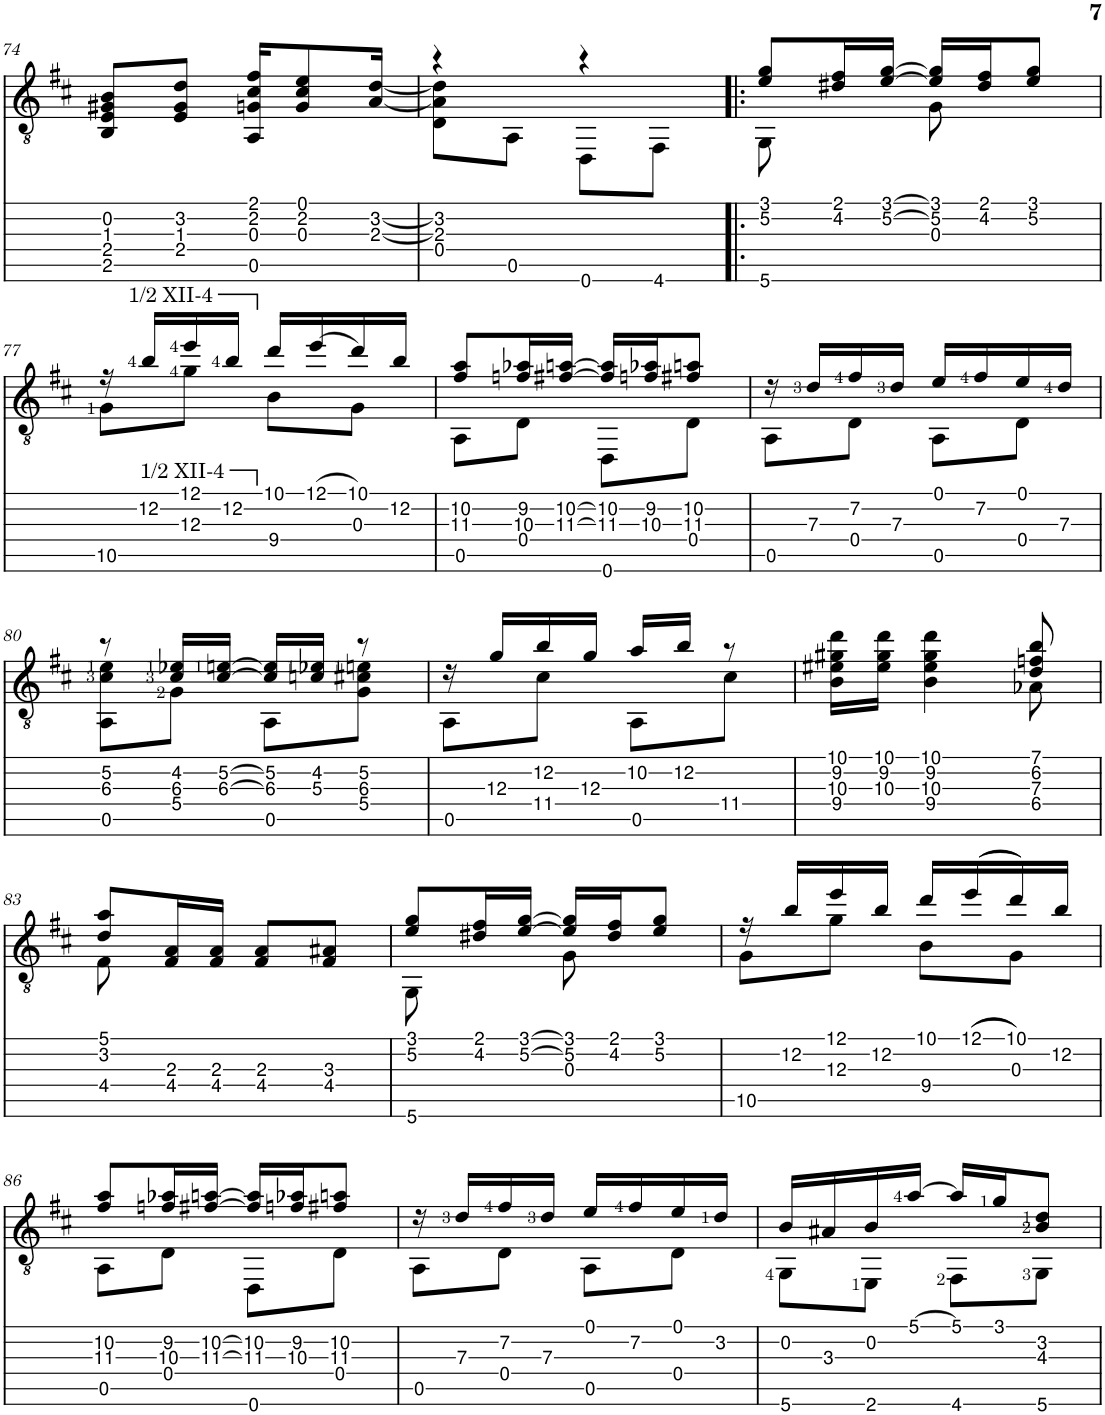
**kern	**kern
*part1	*part1
*staff2	*staff1
*I"Guitar	*
*I'Guit.	*
!!LO:PB:g=z
*clefGv2	*clefGv2
*k[f#c#]	*k[f#c#]
*M2/4	*M2/4
=74	=74
8BB/ 8E/ 8G#/ 8B/L	8BB/ 8E/ 8G#X/ 8B/L
8E/ 8G#/ 8d/J	8E/ 8G#/ 8d/J
16AA/ 16G/ 16c#/ 16f#/KL	16AA/ 16Gn/ 16c#/ 16f#/KL
8G/ 8c#/ 8e/	8G/ 8c#/ 8e/
[16A/ [16d/Jk	[16A/ [16d/Jk
=75	=75
*^	*^
4r	8D/ 8A]/ 8d]/L	4r	8D\ 8A\] 8d\]L
.	8AAJ	.	8AA\J
4r	8DDL	4r	8DD\L
.	8FF#J	.	8FF#\J
=76!|:	=76!|:	=76!|:	=76!|:
8e\ 8g\L	8GG	8e/ 8g/L	8GG\
16d#\ 16f#\L	8ryy	16d#X/ 16f#/L	8ryy
[16e\ [16g\JJ	.	[16e/ [16g/JJ	.
16e]\ 16g]\LL	8G	16e/] 16g/]LL	8G\
16d#\ 16f#\J	.	16d#/ 16f#/J	.
8e\ 8g\J	8ryy	8e/ 8g/J	8ryy
!!LO:LB:g=z	!!
=77	=77	=77	=77
16r	8GL	16r	8G\L
!	!	!LO:TX:a:t=1/2 XII-4	!
!LO:TX:a:t=1/2 XII-4	!	!	!
16bLL	.	16b/LL	.
16ee	8gJ	16ee/	8g\J
16bJJ	.	16b/JJ	.
16ddLL	8BL	16dd/LL	8B\L
16eeJ	.	(16ee/	.
16ddL	8GJ	16dd/)	8G\J
16bJJ	.	16b/JJ	.
=78	=78	=78	=78
8f#\ 8a\L	8AAL	8f#/ 8a/L	8AA\L
16f\ 16a-\L	8DJ	16fn/ 16a-X/L	8D\J
[16f#\ [16a\JJ	.	[16f#X/ [16an/JJ	.
16f#]\ 16a]\LL	8DDL	16f#/] 16a/]LL	8DD\L
16f\ 16a-\J	.	16fn/ 16a-X/J	.
8f#\ 8a\J	8DJ	8f#X/ 8an/J	8D\J
=79	=79	=79	=79
16r	8AAL	16r	8AA\L
16dLL	.	16d/LL	.
16f#	8DJ	16f#/	8D\J
16dJJ	.	16d/JJ	.
16eLL	8AAL	16e/LL	8AA\L
16f#J	.	16f#/	.
16eL	8DJ	16e/	8D\J
16dJJ	.	16d/JJ	.
!!LO:LB:g=z	!!
=80	=80	=80	=80
8r	8AA/ 8c#/ 8e/L	8r	8AA\ 8c#\ 8e\L
16c#\ 16e-\LL	8GJ	16c#/ 16e-X/LL	8G\J
[16c#\ [16e\JJ	.	[16c#/ [16en/JJ	.
16c#]\ 16e]\LL	8AAL	16c#/] 16e/]LL	8AA\L
16c\ 16e-\JJ	.	16cn/ 16e-X/JJ	.
8r	8G/ 8c#X/ 8en/J	8r	8G\ 8c#X\ 8en\J
=81	=81	=81	=81
16r	8AAL	16r	8AA\L
16gLL	.	16g/LL	.
16b	8c#J	16b/	8c#\J
16gJJ	.	16g/JJ	.
16aLL	8AAL	16a/LL	8AA\L
16bJJ	.	16b/JJ	.
8r	8c#J	8r	8c#\J
=82	=82	=82	=82
16B\ 16e#\ 16g#\ 16dd\LL	4.ryy	16B\ 16e#X\ 16g#X\ 16dd\LL	4.ryy
16e#\ 16g#\ 16dd\JJ	.	16e#\ 16g#\ 16dd\JJ	.
4B 4e# 4g# 4dd	.	4B\ 4e#\ 4g#\ 4dd\	.
8d 8f 8b	8A-	8d/ 8fn/ 8b/	8A-X\
!!LO:LB:g=z	!!
=83	=83	=83	=83
8d\ 8a\L	8F#	8d/ 8a/L	8F#\
16F#\ 16A\L	4.ryy	16F#/ 16A/L	4.ryy
16F#\ 16A\JJ	.	16F#/ 16A/JJ	.
8F#/ 8A/L	.	8F#/ 8A/L	.
8F#/ 8A#/J	.	8F#/ 8A#X/J	.
=84	=84	=84	=84
8e\ 8g\L	8GG	8e/ 8g/L	8GG\
16d#X\ 16f#\L	8ryy	16d#X/ 16f#/L	8ryy
[16e\ [16g\JJ	.	[16e/ [16g/JJ	.
16e]\ 16g]\LL	8G	16e/] 16g/]LL	8G\
16d#\ 16f#\J	.	16d#/ 16f#/J	.
8e\ 8g\J	8ryy	8e/ 8g/J	8ryy
=85	=85	=85	=85
16r	8GL	16r	8G\L
16bLL	.	16b/LL	.
16ee	8gJ	16ee/	8g\J
16bJJ	.	16b/JJ	.
16ddLL	8BL	16dd/LL	8B\L
16eeJ	.	((16ee/	.
16ddL	8GJ	16dd/))	8G\J
16bJJ	.	16b/JJ	.
!!LO:LB:g=z	!!
=86	=86	=86	=86
8f#\ 8a\L	8AAL	8f#/ 8a/L	8AA\L
16fn\ 16a-X\L	8DJ	16fn/ 16a-X/L	8D\J
[16f#X\ [16an\JJ	.	[16f#X/ [16an/JJ	.
16f#]\ 16a]\LL	8DDL	16f#/] 16a/]LL	8DD\L
16fn\ 16a-X\J	.	16fn/ 16a-X/J	.
8f#X\ 8an\J	8DJ	8f#X/ 8an/J	8D\J
=87	=87	=87	=87
16r	8AAL	16r	8AA\L
16dLL	.	16d/LL	.
16f#	8DJ	16f#/	8D\J
16dJJ	.	16d/JJ	.
16eLL	8AAL	16e/LL	8AA\L
16f#J	.	16f#/	.
16eL	8DJ	16e/	8D\J
16dJJ	.	16d/JJ	.
=88	=88	=88	=88
16BLL	8GGL	16B/LL	8GG\L
16A#J	.	16A#X/	.
16BL	8EEJ	16B/	8EE\J
[16aJJ	.	[16a/JJ	.
16aLL]	8FF#L	16a/LL]	8FF#\L
16gJ	.	16g/J	.
8B\ 8d\J	8GGJ	8B/ 8d/J	8GG\J
*v	*v	*	*
*	*v	*v
=	=
*-	*-
